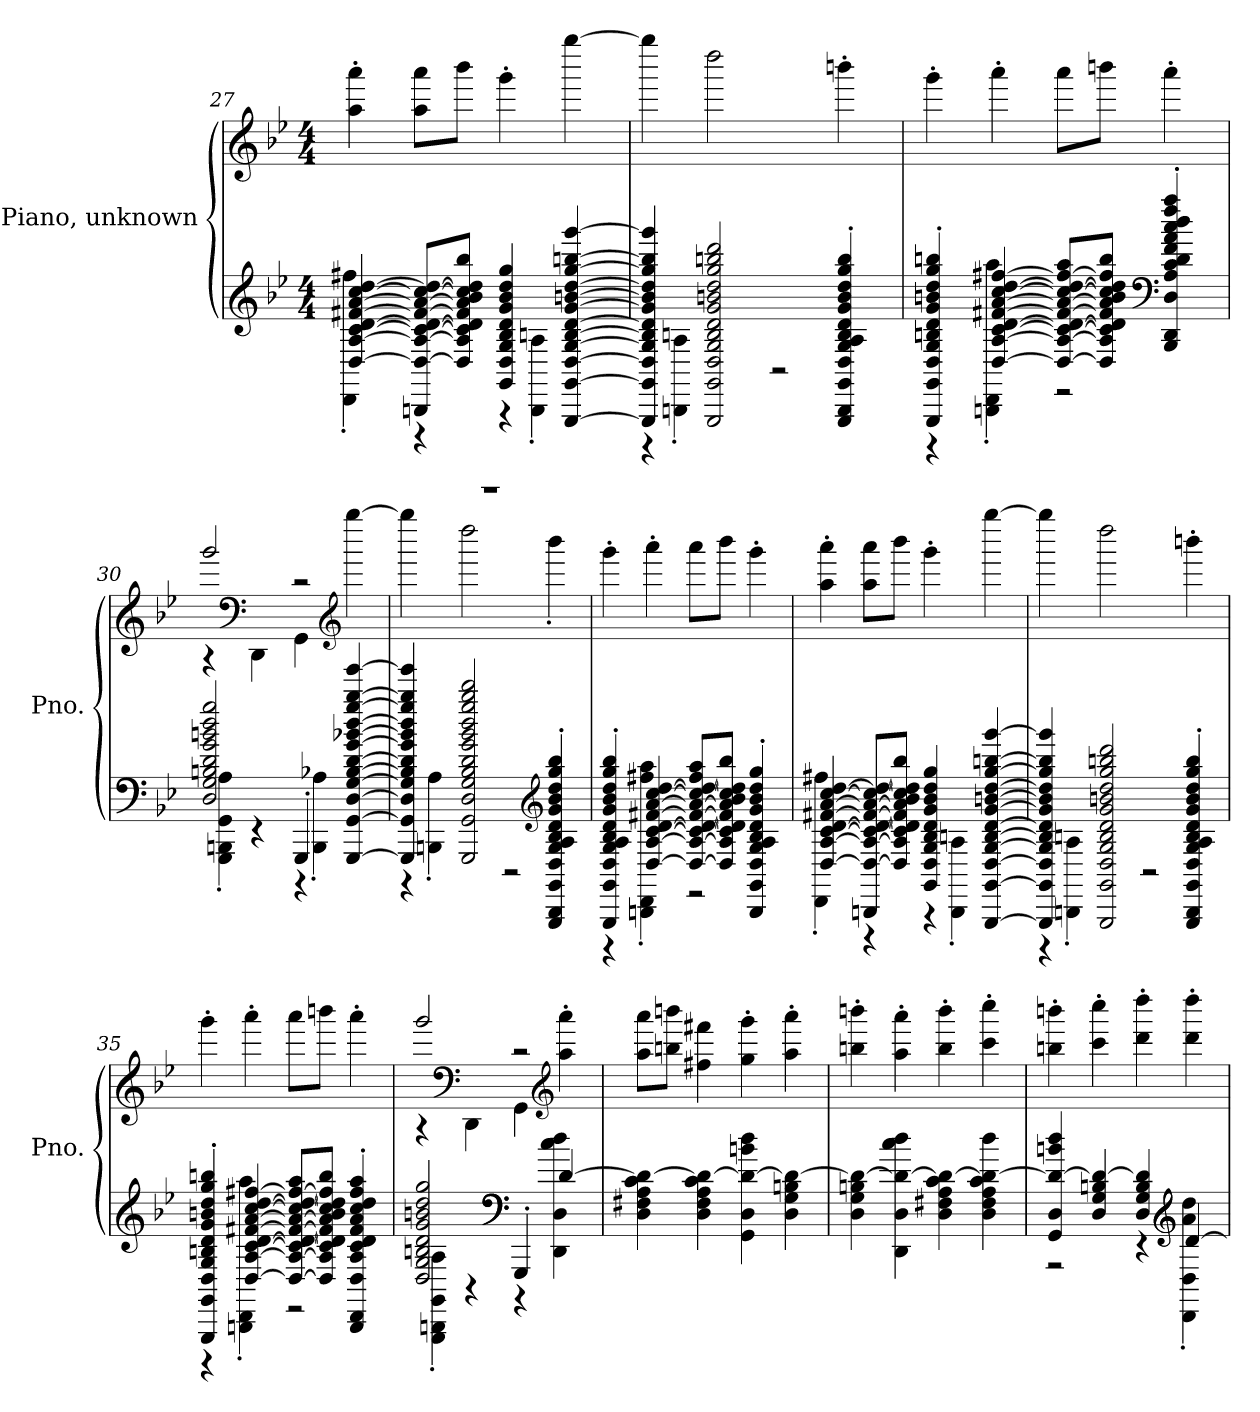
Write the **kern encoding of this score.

**kern	**kern
*part1	*part1
*staff2	*staff1
*I"Piano, unknown	*
*I'Pno.	*
!!LO:PB:g=z
*clefG2	*clefG2
*k[b-e-]	*k[b-e-]
*M4/4	*M4/4
=27	=27
*^	*
[4D/ [4A/ [4c/ [4d/ [4f#X/ [4a/ [4cc/ [4dd/	4DD\' 4ff#X\'	4aa\' 4aaa\'
8BBBn/ 8D/_ 8A/_ 8c/_ 8d/_ 8f#/_ 8a/_ 8cc/_ 8dd/_L	4r	8aa\ 8aaa\L
8D/] 8A/] 8c/] 8d/] 8f#/] 8a/] 8b-/ 8cc/] 8dd/] 8bb-/J	.	8bbb-\J
4GG/ 4D/ 4G/ 4B-/ 4d/ 4g/ 4b-/ 4dd/ 4gg/	4r	4ggg'\
[4GGG/ [4GG/ [4D/ [4G/ [4Bn/ [4d/ [4g/ [4bn/ [4dd/ [4gg/ [4bbn/ [4ggg/	4BBB\' 4A\'	[4gggg\
=28	=28	=28
4GGG/] 4GG/] 4D/] 4G/] 4B/] 4d/] 4g/] 4b/] 4dd/] 4gg/] 4bb/] 4ggg/]	4r	4gggg\]
2GGG/ 2GG/ 2D/ 2G/ 2Bn/ 2d/ 2g/ 2bn/ 2dd/ 2gg/ 2bbn/ 2ddd/	4BBBn\' 4A\'	2dddd\
.	2r	.
4GGG/' 4BBB/' 4GG/' 4D/' 4G/' 4A/' 4B/' 4d/' 4g/' 4b/' 4dd/' 4gg/' 4bb/'	.	4bbbn'\
=29	=29	=29
4GGG/' 4GG/' 4D/' 4G/' 4Bn/' 4d/' 4g/' 4bn/' 4dd/' 4gg/' 4bbn/'	4r	4ggg'\
[4D/ [4A/ [4c/ [4d/ [4f#X/ [4a/ [4cc/ [4dd/ [4ff#X/	4BBBn\' 4DD\' 4aa\'	4aaa'\
8D/_ 8A/_ 8c/_ 8d/_ 8f#/_ 8a/_ 8cc/_ 8dd/_ 8ff#/_ 8aa/L	2r	8aaa\L
8D/] 8A/] 8c/] 8d/] 8f#/] 8a/] 8b/ 8cc/] 8dd/] 8ff#/] 8bb/J	.	8bbbn\J
*clefF4	*	*
4BBB/' 4DD/' 4D/' 4A/' 4c/' 4d/' 4f#/' 4a/' 4cc/' 4dd/' 4ff#/' 4aa/'	.	4aaa'\
=30	=30	=30
*	*	*^
2D/ 2G/ 2Bn/ 2d/ 2g/ 2bn/ 2dd/ 2gg/	4GGG\' 4BBBn\' 4GG\' 4A\'	2ggg/	4r
*	*	*clefF4	*
.	4r	.	4DD\
4GGG'/	4r	2r	4GG\
*	*	*clefG2	*
[4GGG/ [4GG/ [4D/ [4G/ [4B-X/ [4d/ [4g/ [4b-X/ [4dd/ [4gg/ [4bb-/ [4ggg/	4BBB\' 4A\'	.	[4gggg\
!!LO:LB:g=z	!!
=31	=31	=31	=31
4GGG/] 4GG/] 4D/] 4G/] 4B-/] 4d/] 4g/] 4b-/] 4dd/] 4gg/] 4bb-/] 4ggg/]	4r	1r	4gggg\]
2GGG/ 2GG/ 2D/ 2G/ 2B-/ 2d/ 2g/ 2b-/ 2dd/ 2gg/ 2bb-/ 2ddd/	4BBBn\' 4A\'	.	2dddd\
.	2r	.	.
*clefG2	*	*	*
4GGG/' 4BBB/' 4GG/' 4D/' 4G/' 4A/' 4B-/' 4d/' 4g/' 4b-/' 4dd/' 4gg/' 4bb-/'	.	.	4bbb-'\
*	*	*v	*v
=32	=32	=32
4GGG/' 4GG/' 4D/' 4G/' 4A/' 4B-/' 4d/' 4g/' 4b-/' 4dd/' 4gg/' 4bb-/'	4r	4ggg'\
[4D/ [4A/ [4c/ [4d/ [4f#X/ [4a/ [4cc/ [4dd/	4BBBn\' 4DD\' 4ff#X\' 4aa\'	4aaa'\
8D/_ 8A/_ 8c/_ 8d/_ 8f#/_ 8a/_ 8cc/_ 8dd/_ 8ff#/ 8aa/L	2r	8aaa\L
8D/] 8A/] 8c/] 8d/] 8f#/] 8a/] 8b-/ 8cc/] 8dd/] 8bb-/J	.	8bbb-\J
4BBB/' 4GG/' 4D/' 4G/' 4A/' 4B-/' 4d/' 4g/' 4b-/' 4dd/' 4gg/'	.	4ggg'\
=33	=33	=33
[4D/ [4A/ [4c/ [4d/ [4f#X/ [4a/ [4cc/ [4dd/	4DD\' 4ff#X\'	4aa\' 4aaa\'
8BBBn/ 8D/_ 8A/_ 8c/_ 8d/_ 8f#/_ 8a/_ 8cc/_ 8dd/_L	4r	8aa\ 8aaa\L
8D/] 8A/] 8c/] 8d/] 8f#/] 8a/] 8b-/ 8cc/] 8dd/] 8bb-/J	.	8bbb-\J
4GG/ 4D/ 4G/ 4B-/ 4d/ 4g/ 4b-/ 4dd/ 4gg/	4r	4ggg'\
[4GGG/ [4GG/ [4D/ [4G/ [4Bn/ [4d/ [4g/ [4bn/ [4dd/ [4gg/ [4bbn/ [4ggg/	4BBB\' 4A\'	[4gggg\
=34	=34	=34
4GGG/] 4GG/] 4D/] 4G/] 4B/] 4d/] 4g/] 4b/] 4dd/] 4gg/] 4bb/] 4ggg/]	4r	4gggg\]
2GGG/ 2GG/ 2D/ 2G/ 2Bn/ 2d/ 2g/ 2bn/ 2dd/ 2gg/ 2bbn/ 2ddd/	4BBBn\' 4A\'	2dddd\
.	2r	.
4GGG/' 4BBB/' 4GG/' 4D/' 4G/' 4A/' 4B/' 4d/' 4g/' 4b/' 4dd/' 4gg/' 4bb/'	.	4bbbn'\
!!LO:LB:g=z
=35	=35	=35
4GGG/' 4GG/' 4D/' 4G/' 4Bn/' 4d/' 4g/' 4bn/' 4dd/' 4gg/' 4bbn/'	4r	4ggg'\
[4D/ [4A/ [4c/ [4d/ [4f#X/ [4a/ [4cc/ [4dd/ [4ff#X/	4BBBn\' 4DD\' 4aa\'	4aaa'\
8D/_ 8A/_ 8c/_ 8d/_ 8f#/_ 8a/_ 8cc/_ 8dd/_ 8ff#/_ 8aa/L	2r	8aaa\L
8D/] 8A/] 8c/] 8d/] 8f#/] 8a/] 8b/ 8cc/] 8dd/] 8ff#/] 8bb/J	.	8bbbn\J
4BBB/' 4DD/' 4D/' 4A/' 4c/' 4d/' 4f#/' 4a/' 4cc/' 4dd/' 4ff#/' 4aa/'	.	4aaa'\
=36	=36	=36
*	*	*^
2D/ 2G/ 2Bn/ 2d/ 2g/ 2bn/ 2dd/ 2gg/	4GGG\' 4BBBn\' 4GG\' 4A\'	2ggg/	4r
*	*	*clefF4	*
.	4r	.	4DD\
*clefF4	*	*	*
4GGG'/	4r	2r	4GG\
*	*	*clefG2	*
[4d/	4DD\ 4D\ 4cc\ 4dd\	.	4aa\' 4aaa\'
*v	*v	*	*
*	*v	*v
=37	=37
4D\ 4F#X\ 4A\ 4c\ 4d\_	8aa\ 8aaa\L
.	8bbn\ 8bbbn\J
4D\ 4F#\ 4A\ 4c\ 4d\_	4ff#X\ 4fff#X\
4GG\ 4D\ 4d\_ 4bn\ 4dd\	4gg\' 4ggg\'
4D\ 4G\ 4Bn\ 4d\_	4aa\' 4aaa\'
=38	=38
4D\ 4G\ 4Bn\ 4d\_	4bbn\' 4bbbn\'
4DD\ 4D\ 4d\_ 4cc\ 4dd\	4aa\' 4aaa\'
4D\ 4F#X\ 4A\ 4c\ 4d\_	4bb\' 4bbb\'
4D\ 4F#\ 4A\ 4c\ 4d\_ 4dd\	4ccc\' 4cccc\'
!!LO:LB:g=z
=39	=39
*^	*
4GG/ 4D/ 4d/_ 4bn/ 4dd/	2r	4bbn\' 4bbbn\'
4D/ 4G/ 4Bn/ 4d/_	.	4ccc\' 4cccc\'
4D/ 4G/ 4B/ 4d/]	4r	4ddd\' 4dddd\'
*clefG2	*	*
[4d/	4DD\' 4D\' 4a\' 4dd\'	4ddd\' 4dddd\'
*v	*v	*
=	=
*-	*-
